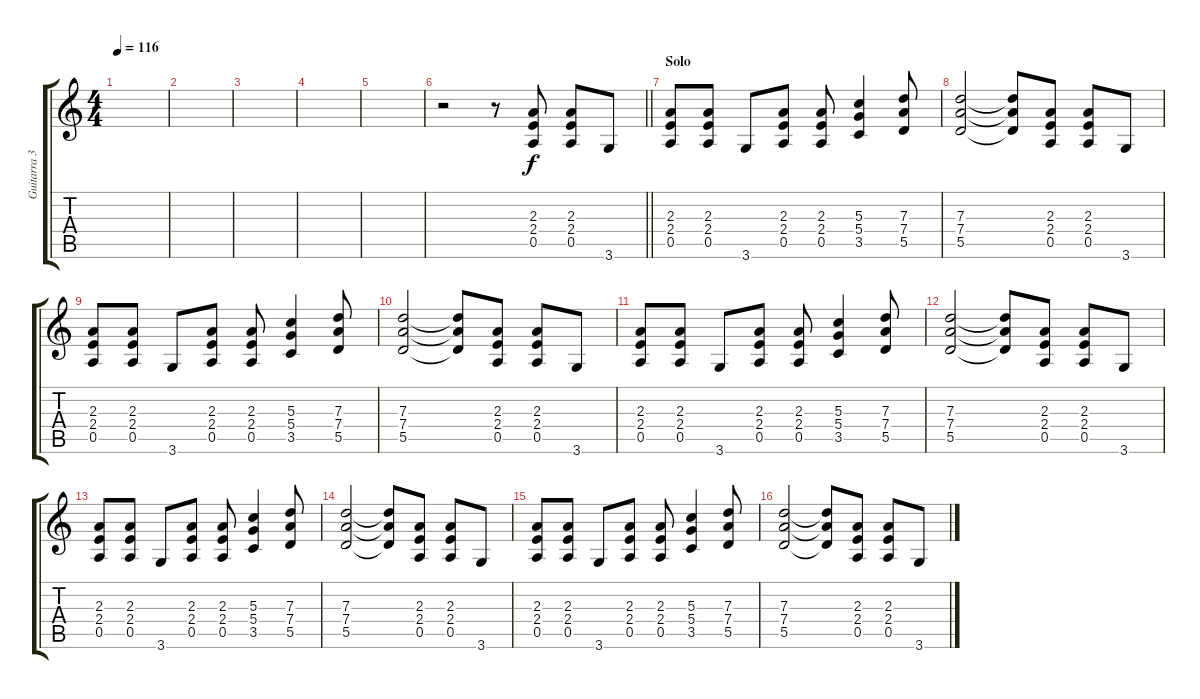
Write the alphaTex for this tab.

\track ("Guitarra 3" "Guitarra 3") {instrument electricguitarjazz}
\staff {score tabs}
\tuning (E4 B3 G3 D3 A2 E2) {hide}
\ts (4 4)
\tempo 116
\clef g2
\ks c
|
|
|
|
|
\barLineRight lightlight
r.2 r.8 (2.3 2.4 0.5).8{volume 7 instrument electricguitarjazz} (2.3 2.4 0.5).8 3.6.8 |
\section ("" "Solo")
(2.3 2.4 0.5).8 (2.3 2.4 0.5).8 3.6.8 (2.3 2.4 0.5).8 (2.3 2.4 0.5).8 (5.3 5.4 3.5).4 (7.3 7.4 5.5).8 |
(7.3 7.4 5.5).2 (7.3{t} 7.4{t} 5.5{t}).8 (2.3 2.4 0.5).8 (2.3 2.4 0.5).8 3.6.8 |
(2.3 2.4 0.5).8 (2.3 2.4 0.5).8 3.6.8 (2.3 2.4 0.5).8 (2.3 2.4 0.5).8 (5.3 5.4 3.5).4 (7.3 7.4 5.5).8 |
(7.3 7.4 5.5).2 (7.3{t} 7.4{t} 5.5{t}).8 (2.3 2.4 0.5).8 (2.3 2.4 0.5).8 3.6.8 |
(2.3 2.4 0.5).8 (2.3 2.4 0.5).8 3.6.8 (2.3 2.4 0.5).8 (2.3 2.4 0.5).8 (5.3 5.4 3.5).4 (7.3 7.4 5.5).8 |
(7.3 7.4 5.5).2 (7.3{t} 7.4{t} 5.5{t}).8 (2.3 2.4 0.5).8 (2.3 2.4 0.5).8 3.6.8 |
(2.3 2.4 0.5).8 (2.3 2.4 0.5).8 3.6.8 (2.3 2.4 0.5).8 (2.3 2.4 0.5).8 (5.3 5.4 3.5).4 (7.3 7.4 5.5).8 |
(7.3 7.4 5.5).2 (7.3{t} 7.4{t} 5.5{t}).8 (2.3 2.4 0.5).8 (2.3 2.4 0.5).8 3.6.8 |
(2.3 2.4 0.5).8 (2.3 2.4 0.5).8 3.6.8 (2.3 2.4 0.5).8 (2.3 2.4 0.5).8 (5.3 5.4 3.5).4 (7.3 7.4 5.5).8 |
(7.3 7.4 5.5).2 (7.3{t} 7.4{t} 5.5{t}).8 (2.3 2.4 0.5).8 (2.3 2.4 0.5).8 3.6.8
